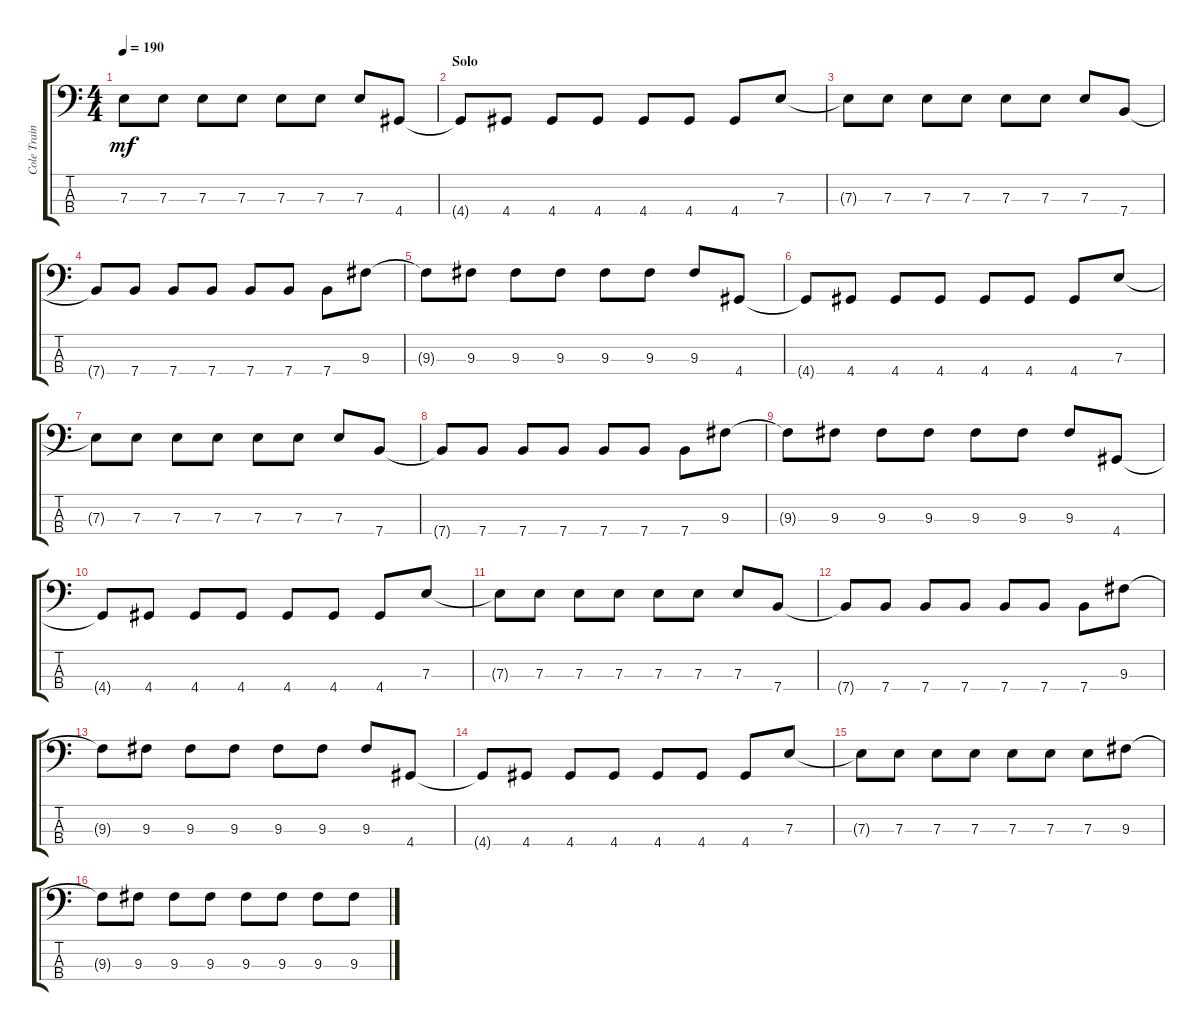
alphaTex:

\track ("Cole Train" "Cole Train") {instrument electricbassfinger}
\staff {score tabs}
\tuning (G2 D2 A1 E1) {hide}
\ts (4 4)
\tempo 190
\clef f4
\ks c
7.3{t}.8{dy mf} 7.3.8 7.3.8 7.3.8 7.3.8 7.3.8 7.3.8 4.4.8 |
\section ("" "Solo")
4.4{t}.8 4.4.8 4.4.8 4.4.8 4.4.8 4.4.8 4.4.8 7.3.8 |
7.3{t}.8 7.3.8 7.3.8 7.3.8 7.3.8 7.3.8 7.3.8 7.4.8 |
7.4{t}.8 7.4.8 7.4.8 7.4.8 7.4.8 7.4.8 7.4.8 9.3.8 |
9.3{t}.8 9.3.8 9.3.8 9.3.8 9.3.8 9.3.8 9.3.8 4.4.8 |
4.4{t}.8 4.4.8 4.4.8 4.4.8 4.4.8 4.4.8 4.4.8 7.3.8 |
7.3{t}.8 7.3.8 7.3.8 7.3.8 7.3.8 7.3.8 7.3.8 7.4.8 |
7.4{t}.8 7.4.8 7.4.8 7.4.8 7.4.8 7.4.8 7.4.8 9.3.8 |
9.3{t}.8 9.3.8 9.3.8 9.3.8 9.3.8 9.3.8 9.3.8 4.4.8 |
4.4{t}.8 4.4.8 4.4.8 4.4.8 4.4.8 4.4.8 4.4.8 7.3.8 |
7.3{t}.8 7.3.8 7.3.8 7.3.8 7.3.8 7.3.8 7.3.8 7.4.8 |
7.4{t}.8 7.4.8 7.4.8 7.4.8 7.4.8 7.4.8 7.4.8 9.3.8 |
9.3{t}.8 9.3.8 9.3.8 9.3.8 9.3.8 9.3.8 9.3.8 4.4.8 |
4.4{t}.8 4.4.8 4.4.8 4.4.8 4.4.8 4.4.8 4.4.8 7.3.8 |
7.3{t}.8 7.3.8 7.3.8 7.3.8 7.3.8 7.3.8 7.3.8 9.3.8 |
9.3{t}.8 9.3.8 9.3.8 9.3.8 9.3.8 9.3.8 9.3.8 9.3.8
